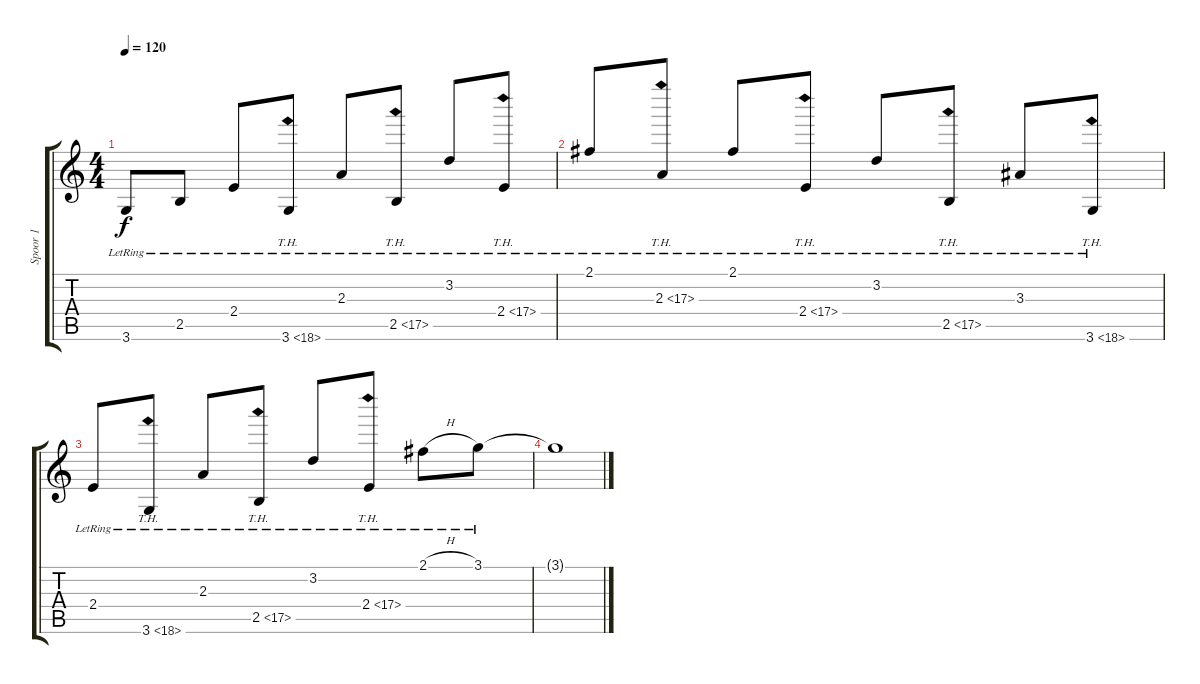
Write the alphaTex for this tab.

\track ("Spoor 1" "Spoor 1") {instrument acousticguitarsteel}
\staff {score tabs}
\tuning (E4 B3 G3 D3 A2 E2) {hide}
\ts (4 4)
\tempo 120
\clef g2
\ks c
3.6{lr}.8{dy f} 2.5{lr}.8 2.4{lr}.8 3.6{th 15 lr}.8 2.3{lr}.8 2.5{th 15 lr}.8 3.2{lr}.8 2.4{th 15 lr}.8 |
2.1{lr}.8 2.3{th 15 lr}.8 2.1{lr}.8 2.4{th 15 lr}.8 3.2{lr}.8 2.5{th 15 lr}.8 3.3{lr}.8 3.6{th 15 lr}.8 |
2.4{lr}.8 3.6{th 15 lr}.8 2.3{lr}.8 2.5{th 15 lr}.8 3.2{lr}.8 2.4{th 15 lr}.8 2.1{h lr}.8 3.1{lr}.8 |
3.1{t}.1
